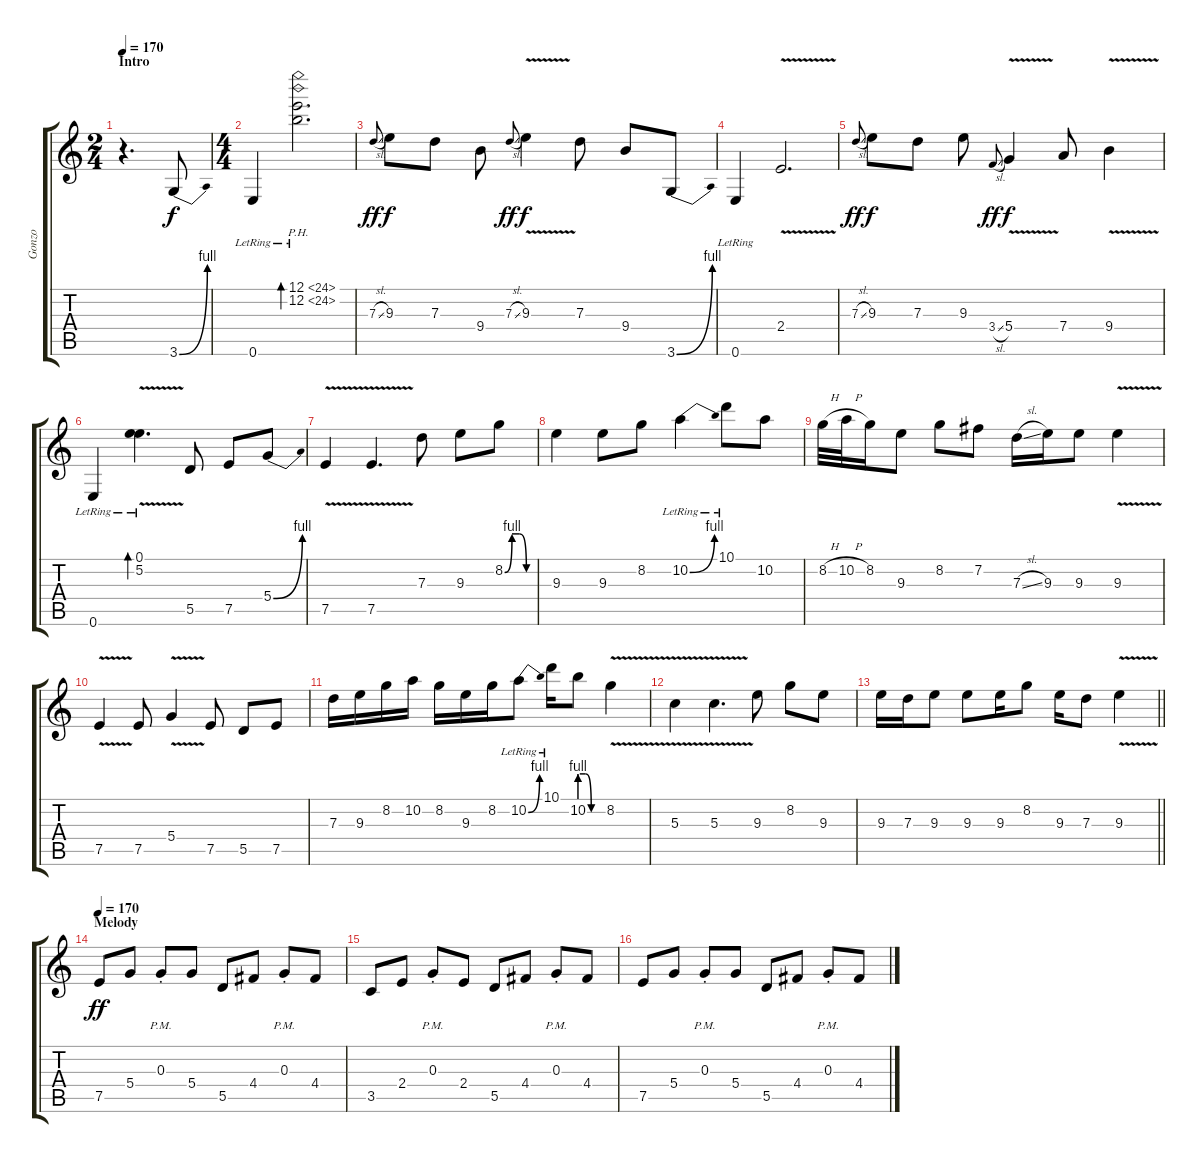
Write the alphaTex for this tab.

\track ("Gonzo" "Gonzo") {instrument distortionguitar}
\staff {score tabs}
\tuning (E4 B3 G3 D3 A2 E2) {hide}
\ts (2 4)
\section ("" "Intro")
\tempo 170
\tempo 80
\tempo 170
\clef g2
\ks c
r.4{d dy f volume 15 instrument electricguitarclean} 3.6{be (bend 0 0 60 4)}.8 |
\ts (4 4)
0.6{lr}.4 (12.1{ph 12 lr} 12.2{ph 12}).2{d bd 240} |
7.3{sl}.8{gr onbeat dy ff} 9.3.8{dy f} 7.3.8 9.4.8 7.3{sl}.8{gr onbeat dy ff} 9.3{v}.4{dy f} 7.3.8 9.4.8 3.6{be (bend 0 0 60 4)}.8 |
0.6{lr}.4 2.4{v}.2{d} |
7.3{sl}.8{gr onbeat dy ff} 9.3.8{dy f} 7.3.8 9.3.8 3.4{sl}.8{gr onbeat dy ff} 5.4{v}.4{dy f} 7.4.8 9.4{v}.4 |
0.6{lr}.4 (0.1{lr} 5.2{v}).4{d bd 240} 5.5.8 7.5.8 5.4{be (bend 0 0 60 4)}.8 |
7.5{v}.4 7.5{v}.4{d} 7.3.8 9.3.8 8.2{be (custom 0 0 15 4 30 4 45 0 60 0)}.8 |
9.3.4 9.3.8 8.2.8 10.2{be (bend 0 0 60 4) lr}.4 10.1{lr}.8 10.2.8 |
8.2{h}.32 10.2{h}.32 8.2.16 9.3.8 8.2.8 7.2.8 7.3{sl}.16 9.3.16 9.3.8 9.3{v}.4 |
7.5{v}.4 7.5.8 5.4{v}.4 7.5.8 5.5.8 7.5.8 |
7.3.16 9.3.16 8.2.16 10.2.16 8.2.16 9.3.16 8.2.16 10.2{be (bend 0 0 60 4) lr}.8 10.1{lr}.16 10.2{be (custom 0 4 15 4 30 0 60 0)}.8 8.2{v}.4 |
5.3{v}.4 5.3{v}.4{d} 9.3.8 8.2.8 9.3.8 |
\barLineRight lightlight
9.3.16 7.3.16 9.3.8 9.3.8 9.3.16 8.2.8 9.3.16 7.3.8 9.3{v}.4 |
\section ("" "Melody")
\tempo 170
7.5.8{dy ff volume 12 instrument distortionguitar} 5.4.8 0.3{pm st}.8 5.4.8 5.5.8 4.4.8 0.3{pm st}.8 4.4.8 |
3.5.8 2.4.8 0.3{pm st}.8 2.4.8 5.5.8 4.4.8 0.3{pm st}.8 4.4.8 |
7.5.8 5.4.8 0.3{pm st}.8 5.4.8 5.5.8 4.4.8 0.3{pm st}.8 4.4.8
